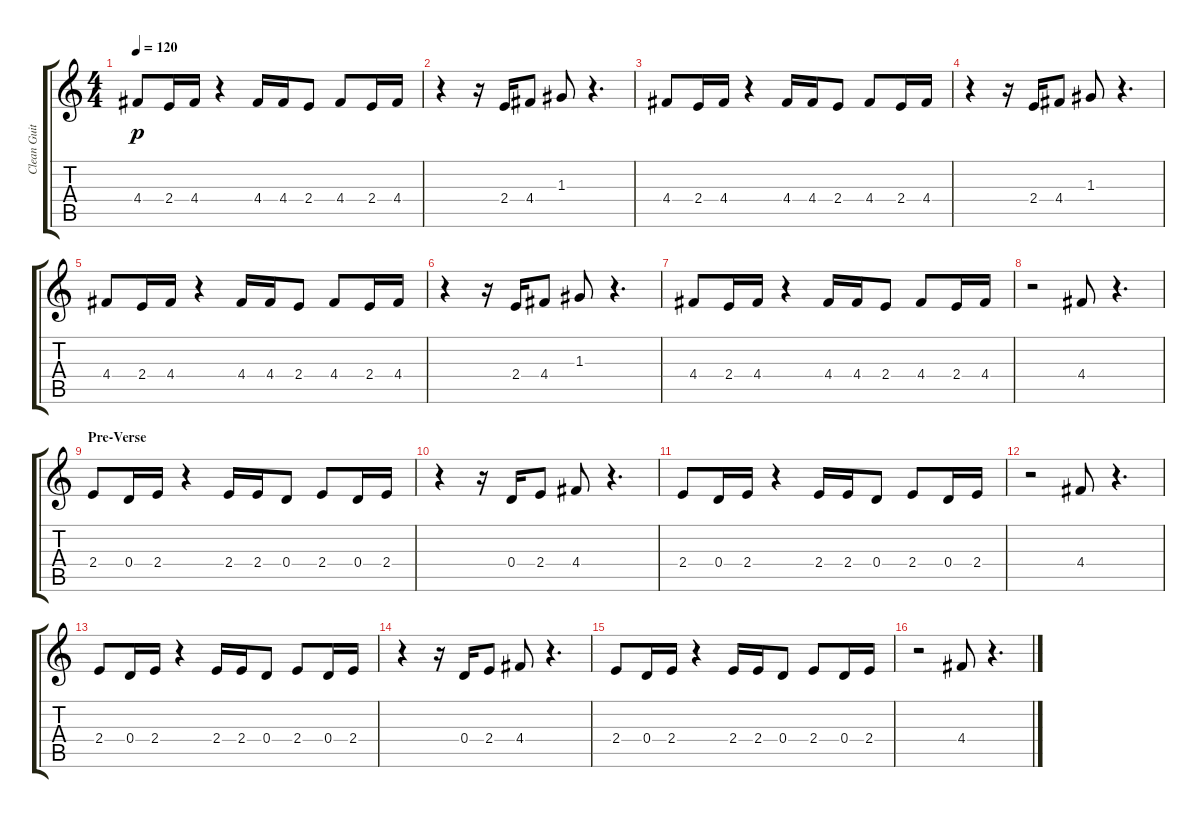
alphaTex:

\track ("Clean Guitar" "Clean Guit") {instrument banjo}
\staff {score tabs}
\tuning (E4 B3 G3 D3 A2 E2) {hide}
\displaytranspose 12
\ts (4 4)
\tempo 120
\clef g2
\ks c
4.4.8{dy p} 2.4.16 4.4.16 r.4 4.4.16 4.4.16 2.4.8 4.4.8 2.4.16 4.4.16 |
r.4 r.16 2.4.16 4.4.8 1.3.8 r.4{d} |
4.4.8 2.4.16 4.4.16 r.4 4.4.16 4.4.16 2.4.8 4.4.8 2.4.16 4.4.16 |
r.4 r.16 2.4.16 4.4.8 1.3.8 r.4{d} |
4.4.8 2.4.16 4.4.16 r.4 4.4.16 4.4.16 2.4.8 4.4.8 2.4.16 4.4.16 |
r.4 r.16 2.4.16 4.4.8 1.3.8 r.4{d} |
4.4.8 2.4.16 4.4.16 r.4 4.4.16 4.4.16 2.4.8 4.4.8 2.4.16 4.4.16 |
r.2 4.4.8 r.4{d} |
\section ("" "Pre-Verse")
2.4.8 0.4.16 2.4.16 r.4 2.4.16 2.4.16 0.4.8 2.4.8 0.4.16 2.4.16 |
r.4 r.16 0.4.16 2.4.8 4.4.8 r.4{d} |
2.4.8 0.4.16 2.4.16 r.4 2.4.16 2.4.16 0.4.8 2.4.8 0.4.16 2.4.16 |
r.2 4.4.8 r.4{d} |
2.4.8 0.4.16 2.4.16 r.4 2.4.16 2.4.16 0.4.8 2.4.8 0.4.16 2.4.16 |
r.4 r.16 0.4.16 2.4.8 4.4.8 r.4{d} |
2.4.8 0.4.16 2.4.16 r.4 2.4.16 2.4.16 0.4.8 2.4.8 0.4.16 2.4.16 |
r.2 4.4.8 r.4{d}
